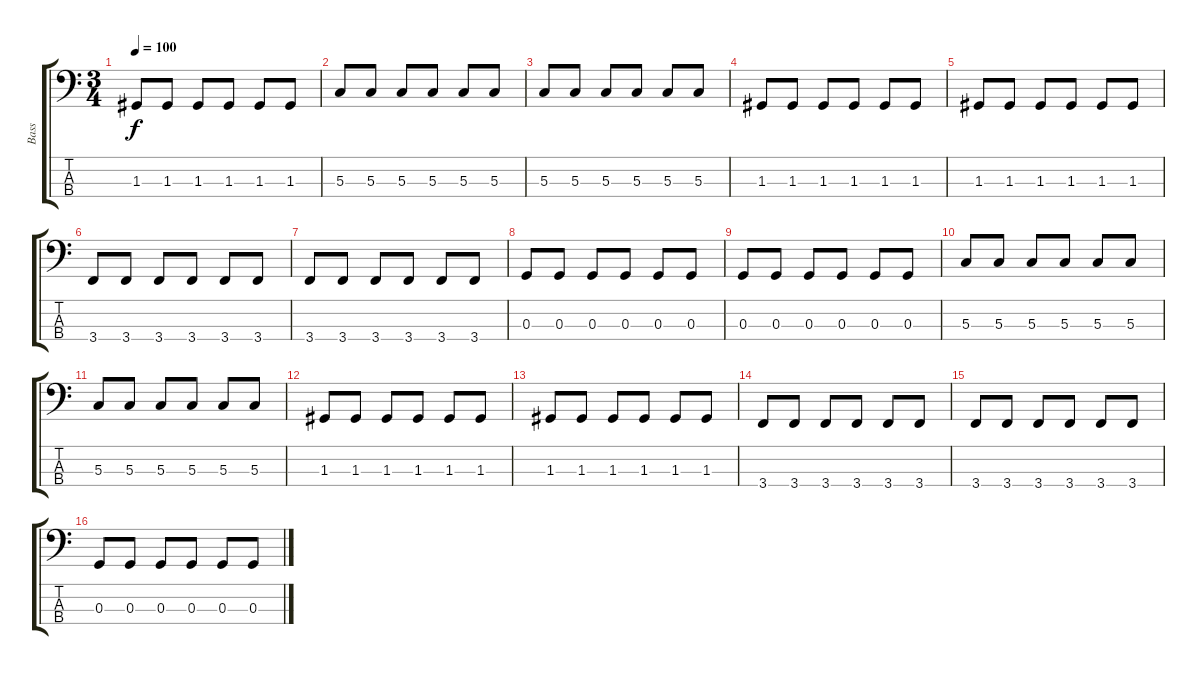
\track ("Bass" "Bass") {instrument electricbasspick}
\staff {score tabs}
\tuning (F2 C2 G1 D1) {hide}
\ts (3 4)
\tempo 100
\clef f4
\ks c
1.3.8{dy f} 1.3.8 1.3.8 1.3.8 1.3.8 1.3.8 |
5.3.8 5.3.8 5.3.8 5.3.8 5.3.8 5.3.8 |
5.3.8 5.3.8 5.3.8 5.3.8 5.3.8 5.3.8 |
1.3.8 1.3.8 1.3.8 1.3.8 1.3.8 1.3.8 |
1.3.8 1.3.8 1.3.8 1.3.8 1.3.8 1.3.8 |
3.4.8 3.4.8 3.4.8 3.4.8 3.4.8 3.4.8 |
3.4.8 3.4.8 3.4.8 3.4.8 3.4.8 3.4.8 |
0.3.8 0.3.8 0.3.8 0.3.8 0.3.8 0.3.8 |
0.3.8 0.3.8 0.3.8 0.3.8 0.3.8 0.3.8 |
5.3.8 5.3.8 5.3.8 5.3.8 5.3.8 5.3.8 |
5.3.8 5.3.8 5.3.8 5.3.8 5.3.8 5.3.8 |
1.3.8 1.3.8 1.3.8 1.3.8 1.3.8 1.3.8 |
1.3.8 1.3.8 1.3.8 1.3.8 1.3.8 1.3.8 |
3.4.8 3.4.8 3.4.8 3.4.8 3.4.8 3.4.8 |
3.4.8 3.4.8 3.4.8 3.4.8 3.4.8 3.4.8 |
0.3.8 0.3.8 0.3.8 0.3.8 0.3.8 0.3.8
